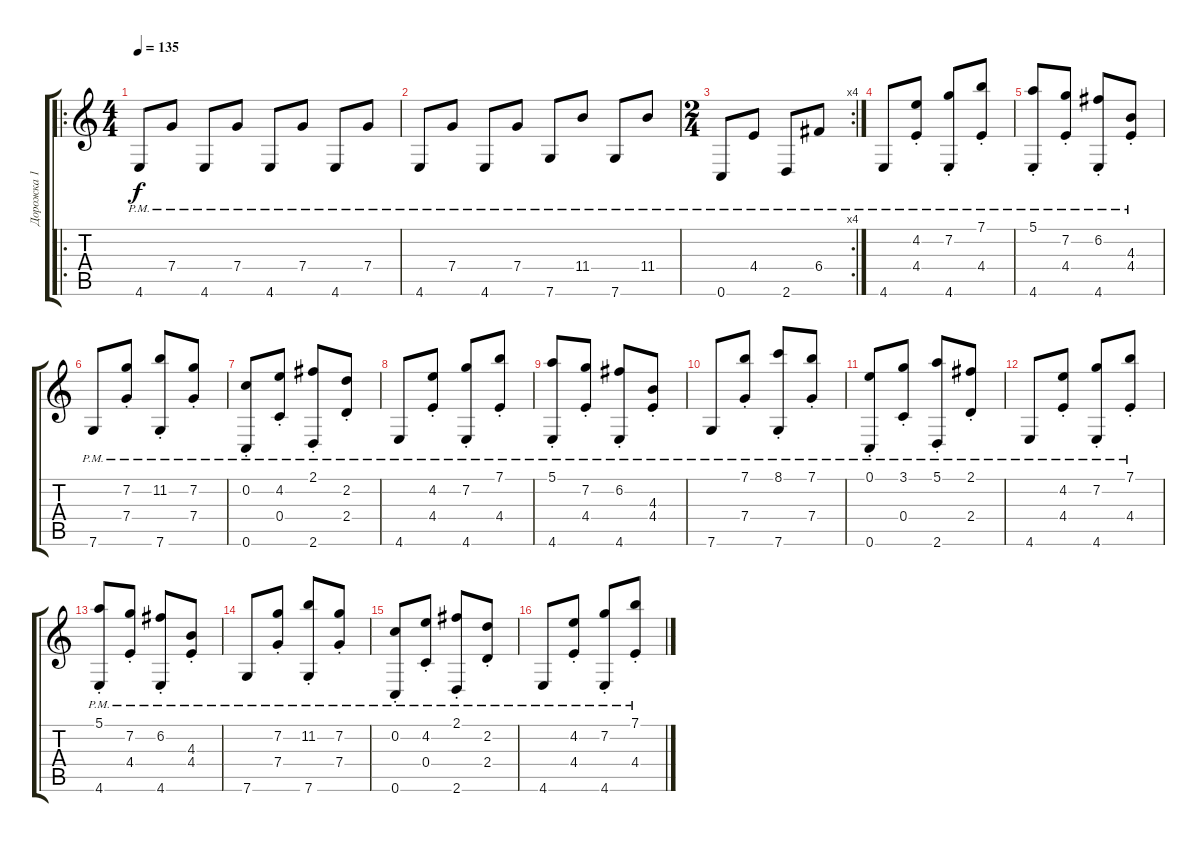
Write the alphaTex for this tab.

\track ("Дорожка 1" "Дорожка 1") {instrument acousticguitarsteel}
\staff {score tabs}
\tuning (E4 C4 G3 C3 G2 C2) {hide}
\ro
\ts (4 4)
\tempo 135
\clef g2
\ks c
4.6{pm}.8{dy f} 7.4{pm}.8 4.6{pm}.8 7.4{pm}.8 4.6{pm}.8 7.4{pm}.8 4.6{pm}.8 7.4{pm}.8 |
4.6{pm}.8 7.4{pm}.8 4.6{pm}.8 7.4{pm}.8 7.6{pm}.8 11.4{pm}.8 7.6{pm}.8 11.4{pm}.8 |
\rc 4
\ts (2 4)
0.6{pm}.8 4.4{pm}.8 2.6{pm}.8 6.4{pm}.8 |
4.6{pm}.8 (4.2{st} 4.4{pm}).8 (7.2{st} 4.6{pm}).8 (7.1{st} 4.4{pm}).8 |
(5.1{st} 4.6{pm}).8 (7.2{st} 4.4{pm}).8 (6.2{st} 4.6{pm}).8 (4.3{st} 4.4{pm}).8 |
7.6{pm}.8 (7.2{st} 7.4{pm}).8 (11.2{st} 7.6{pm}).8 (7.2{st} 7.4{pm}).8 |
(0.2{st} 0.6{pm}).8 (4.2{st} 0.4{pm}).8 (2.1{st} 2.6{pm}).8 (2.2{st} 2.4{pm}).8 |
4.6{pm}.8 (4.2{st} 4.4{pm}).8 (7.2{st} 4.6{pm}).8 (7.1{st} 4.4{pm}).8 |
(5.1{st} 4.6{pm}).8 (7.2{st} 4.4{pm}).8 (6.2{st} 4.6{pm}).8 (4.3{st} 4.4{pm}).8 |
7.6{pm}.8 (7.1{st} 7.4{pm}).8 (8.1{st} 7.6{pm}).8 (7.1{st} 7.4{pm}).8 |
(0.1{st} 0.6{pm}).8 (3.1{st} 0.4{pm}).8 (5.1{st} 2.6{pm}).8 (2.1{st} 2.4{pm}).8 |
4.6{pm}.8 (4.2{st} 4.4{pm}).8 (7.2{st} 4.6{pm}).8 (7.1{st} 4.4{pm}).8 |
(5.1{st} 4.6{pm}).8 (7.2{st} 4.4{pm}).8 (6.2{st} 4.6{pm}).8 (4.3{st} 4.4{pm}).8 |
7.6{pm}.8 (7.2{st} 7.4{pm}).8 (11.2{st} 7.6{pm}).8 (7.2{st} 7.4{pm}).8 |
(0.2{st} 0.6{pm}).8 (4.2{st} 0.4{pm}).8 (2.1{st} 2.6{pm}).8 (2.2{st} 2.4{pm}).8 |
4.6{pm}.8 (4.2{st} 4.4{pm}).8 (7.2{st} 4.6{pm}).8 (7.1{st} 4.4{pm}).8
